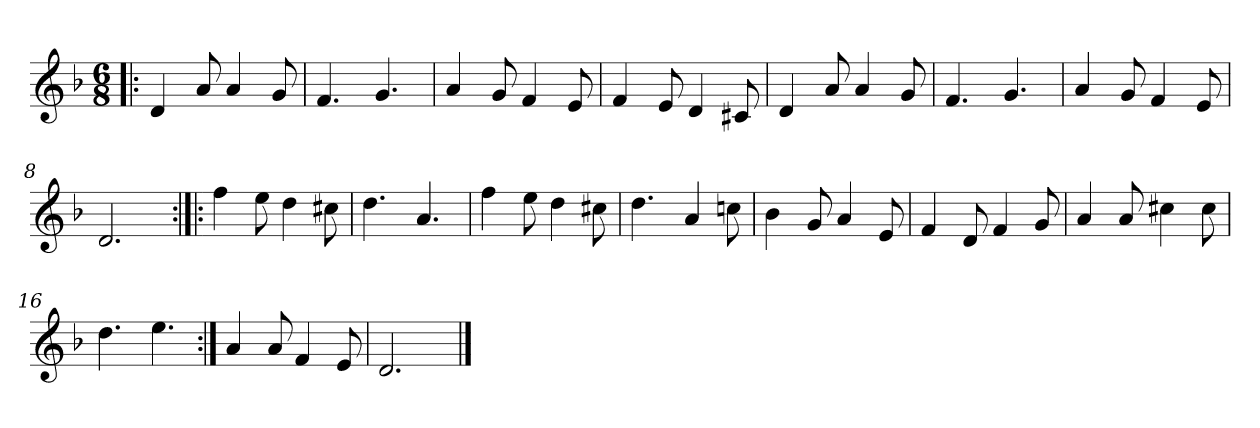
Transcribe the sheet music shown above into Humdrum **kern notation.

**kern
*part1
*staff1
*clefG2
*k[b-]
*d:
*M6/8
=1!|:
4d/
8a/
4a/
8g/
=2
4.f/
4.g/
=3
4a/
8g/
4f/
8e/
=4
4f/
8e/
4d/
8c#X/
=5
4d/
8a/
4a/
8g/
=6
4.f/
4.g/
=7
4a/
8g/
4f/
8e/
=8
2.d/
!!LO:LB:g=z
=9:|!|:
4ff\
8ee\
4dd\
8cc#X\
=10
4.dd\
4.a/
=11
4ff\
8ee\
4dd\
8cc#X\
=12
4.dd\
4a/
8ccn\
=13
4b-\
8g/
4a/
8e/
=14
4f/
8d/
4f/
8g/
=15
4a/
8a/
4cc#X\
8cc#\
=16
4.dd\
4.ee\
!!LO:LB:g=z
=17:|!
4a/
8a/
4f/
8e/
=18
2.d/
==
*-
